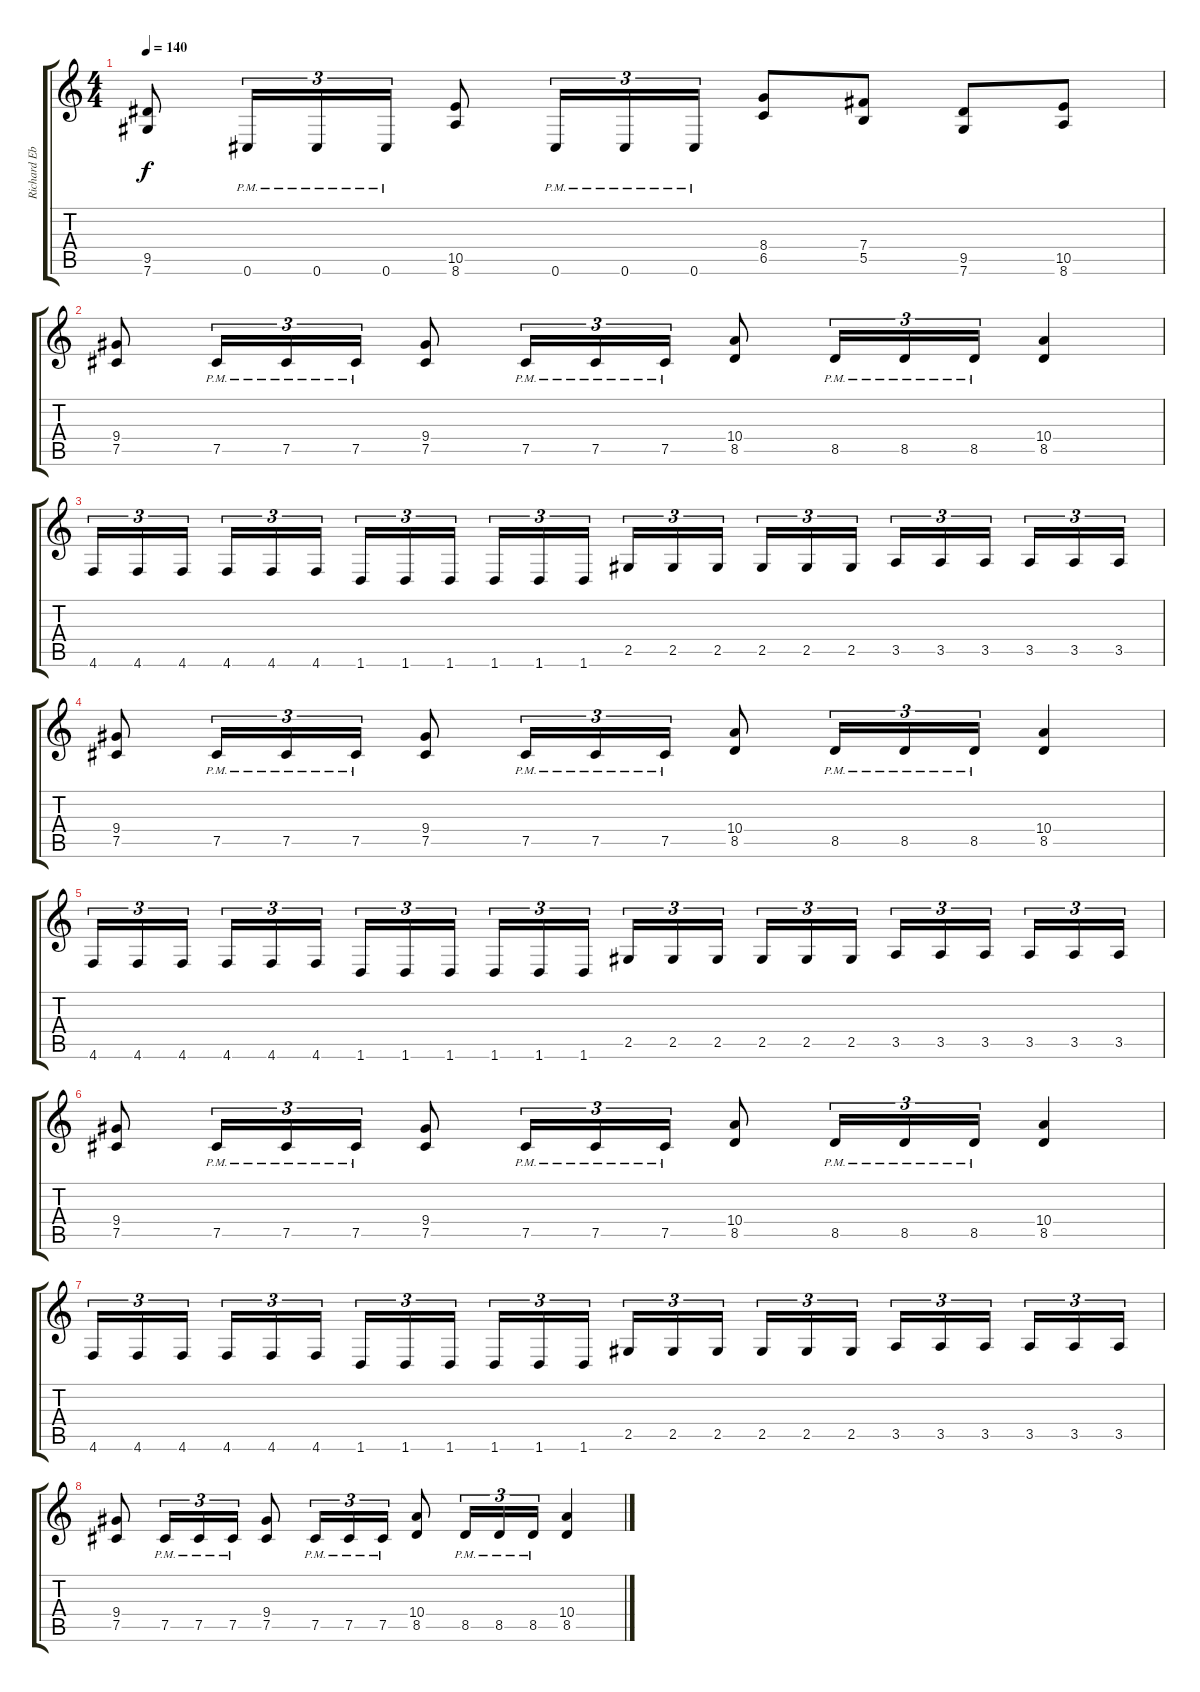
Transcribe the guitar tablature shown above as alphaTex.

\track ("Richard Ebisch (Rhythm)" "Richard Eb") {instrument distortionguitar}
\staff {score tabs}
\tuning (Db4 Ab3 E3 B2 Gb2 Db2) {hide}
\ts (4 4)
\tempo 140
\clef g2
\ks c
(9.5 7.6).8{dy f} 0.6{pm}.16{tu (3 2)} 0.6{pm}.16{tu (3 2)} 0.6{pm}.16{tu (3 2)} (10.5 8.6).8 0.6{pm}.16{tu (3 2)} 0.6{pm}.16{tu (3 2)} 0.6{pm}.16{tu (3 2)} (8.4 6.5).8 (7.4 5.5).8 (9.5 7.6).8 (10.5 8.6).8 |
(9.4 7.5).8 7.5{pm}.16{tu (3 2)} 7.5{pm}.16{tu (3 2)} 7.5{pm}.16{tu (3 2)} (9.4 7.5).8 7.5{pm}.16{tu (3 2)} 7.5{pm}.16{tu (3 2)} 7.5{pm}.16{tu (3 2)} (10.4 8.5).8 8.5{pm}.16{tu (3 2)} 8.5{pm}.16{tu (3 2)} 8.5{pm}.16{tu (3 2)} (10.4 8.5).4 |
4.6.16{tu (3 2)} 4.6.16{tu (3 2)} 4.6.16{tu (3 2) beam splitsecondary} 4.6.16{tu (3 2)} 4.6.16{tu (3 2)} 4.6.16{tu (3 2)} 1.6.16{tu (3 2)} 1.6.16{tu (3 2)} 1.6.16{tu (3 2) beam splitsecondary} 1.6.16{tu (3 2)} 1.6.16{tu (3 2)} 1.6.16{tu (3 2)} 2.5.16{tu (3 2)} 2.5.16{tu (3 2)} 2.5.16{tu (3 2) beam splitsecondary} 2.5.16{tu (3 2)} 2.5.16{tu (3 2)} 2.5.16{tu (3 2)} 3.5.16{tu (3 2)} 3.5.16{tu (3 2)} 3.5.16{tu (3 2) beam splitsecondary} 3.5.16{tu (3 2)} 3.5.16{tu (3 2)} 3.5.16{tu (3 2)} |
(9.4 7.5).8 7.5{pm}.16{tu (3 2)} 7.5{pm}.16{tu (3 2)} 7.5{pm}.16{tu (3 2)} (9.4 7.5).8 7.5{pm}.16{tu (3 2)} 7.5{pm}.16{tu (3 2)} 7.5{pm}.16{tu (3 2)} (10.4 8.5).8 8.5{pm}.16{tu (3 2)} 8.5{pm}.16{tu (3 2)} 8.5{pm}.16{tu (3 2)} (10.4 8.5).4 |
4.6.16{tu (3 2)} 4.6.16{tu (3 2)} 4.6.16{tu (3 2) beam splitsecondary} 4.6.16{tu (3 2)} 4.6.16{tu (3 2)} 4.6.16{tu (3 2)} 1.6.16{tu (3 2)} 1.6.16{tu (3 2)} 1.6.16{tu (3 2) beam splitsecondary} 1.6.16{tu (3 2)} 1.6.16{tu (3 2)} 1.6.16{tu (3 2)} 2.5.16{tu (3 2)} 2.5.16{tu (3 2)} 2.5.16{tu (3 2) beam splitsecondary} 2.5.16{tu (3 2)} 2.5.16{tu (3 2)} 2.5.16{tu (3 2)} 3.5.16{tu (3 2)} 3.5.16{tu (3 2)} 3.5.16{tu (3 2) beam splitsecondary} 3.5.16{tu (3 2)} 3.5.16{tu (3 2)} 3.5.16{tu (3 2)} |
(9.4 7.5).8 7.5{pm}.16{tu (3 2)} 7.5{pm}.16{tu (3 2)} 7.5{pm}.16{tu (3 2)} (9.4 7.5).8 7.5{pm}.16{tu (3 2)} 7.5{pm}.16{tu (3 2)} 7.5{pm}.16{tu (3 2)} (10.4 8.5).8 8.5{pm}.16{tu (3 2)} 8.5{pm}.16{tu (3 2)} 8.5{pm}.16{tu (3 2)} (10.4 8.5).4 |
4.6.16{tu (3 2)} 4.6.16{tu (3 2)} 4.6.16{tu (3 2) beam splitsecondary} 4.6.16{tu (3 2)} 4.6.16{tu (3 2)} 4.6.16{tu (3 2)} 1.6.16{tu (3 2)} 1.6.16{tu (3 2)} 1.6.16{tu (3 2) beam splitsecondary} 1.6.16{tu (3 2)} 1.6.16{tu (3 2)} 1.6.16{tu (3 2)} 2.5.16{tu (3 2)} 2.5.16{tu (3 2)} 2.5.16{tu (3 2) beam splitsecondary} 2.5.16{tu (3 2)} 2.5.16{tu (3 2)} 2.5.16{tu (3 2)} 3.5.16{tu (3 2)} 3.5.16{tu (3 2)} 3.5.16{tu (3 2) beam splitsecondary} 3.5.16{tu (3 2)} 3.5.16{tu (3 2)} 3.5.16{tu (3 2)} |
(9.4 7.5).8 7.5{pm}.16{tu (3 2)} 7.5{pm}.16{tu (3 2)} 7.5{pm}.16{tu (3 2)} (9.4 7.5).8 7.5{pm}.16{tu (3 2)} 7.5{pm}.16{tu (3 2)} 7.5{pm}.16{tu (3 2)} (10.4 8.5).8 8.5{pm}.16{tu (3 2)} 8.5{pm}.16{tu (3 2)} 8.5{pm}.16{tu (3 2)} (10.4 8.5).4
